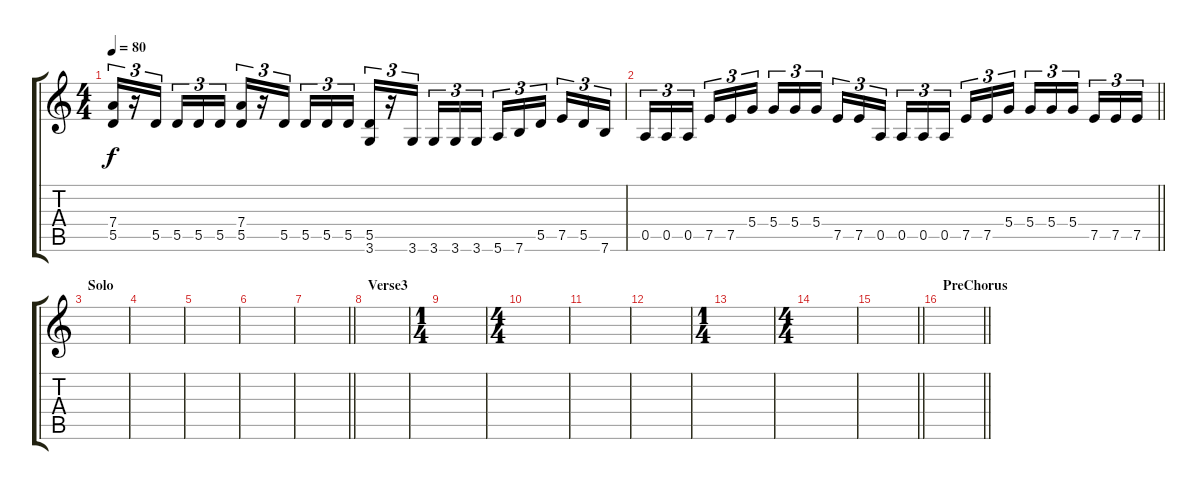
\track "" {instrument distortionguitar}
\staff {score tabs}
\tuning (E4 B3 G3 D3 A2 E2) {hide}
\ts (4 4)
\tempo 80
\clef g2
\ks c
(7.4 5.5).16{tu (3 2) dy f} r.16{tu (3 2)} 5.5.16{tu (3 2) beam splitsecondary} 5.5.16{tu (3 2)} 5.5.16{tu (3 2)} 5.5.16{tu (3 2)} (7.4 5.5).16{tu (3 2)} r.16{tu (3 2)} 5.5.16{tu (3 2) beam splitsecondary} 5.5.16{tu (3 2)} 5.5.16{tu (3 2)} 5.5.16{tu (3 2)} (5.5 3.6).16{tu (3 2)} r.16{tu (3 2)} 3.6.16{tu (3 2) beam splitsecondary} 3.6.16{tu (3 2)} 3.6.16{tu (3 2)} 3.6.16{tu (3 2)} 5.6.16{tu (3 2)} 7.6.16{tu (3 2)} 5.5.16{tu (3 2) beam splitsecondary} 7.5.16{tu (3 2)} 5.5.16{tu (3 2)} 7.6.16{tu (3 2)} |
\barLineRight lightlight
0.5.16{tu (3 2)} 0.5.16{tu (3 2)} 0.5.16{tu (3 2) beam splitsecondary} 7.5.16{tu (3 2)} 7.5.16{tu (3 2)} 5.4.16{tu (3 2)} 5.4.16{tu (3 2)} 5.4.16{tu (3 2)} 5.4.16{tu (3 2) beam splitsecondary} 7.5.16{tu (3 2)} 7.5.16{tu (3 2)} 0.5.16{tu (3 2)} 0.5.16{tu (3 2)} 0.5.16{tu (3 2)} 0.5.16{tu (3 2) beam splitsecondary} 7.5.16{tu (3 2)} 7.5.16{tu (3 2)} 5.4.16{tu (3 2)} 5.4.16{tu (3 2)} 5.4.16{tu (3 2)} 5.4.16{tu (3 2) beam splitsecondary} 7.5.16{tu (3 2)} 7.5.16{tu (3 2)} 7.5.16{tu (3 2)} |
\section ("" "Solo")
|
|
|
|
\barLineRight lightlight
|
\section ("" "Verse3")
|
\ts (1 4)
|
\ts (4 4)
|
|
|
\ts (1 4)
|
\ts (4 4)
|
\barLineRight lightlight
|
\section ("" "PreChorus")
\barLineRight lightlight
